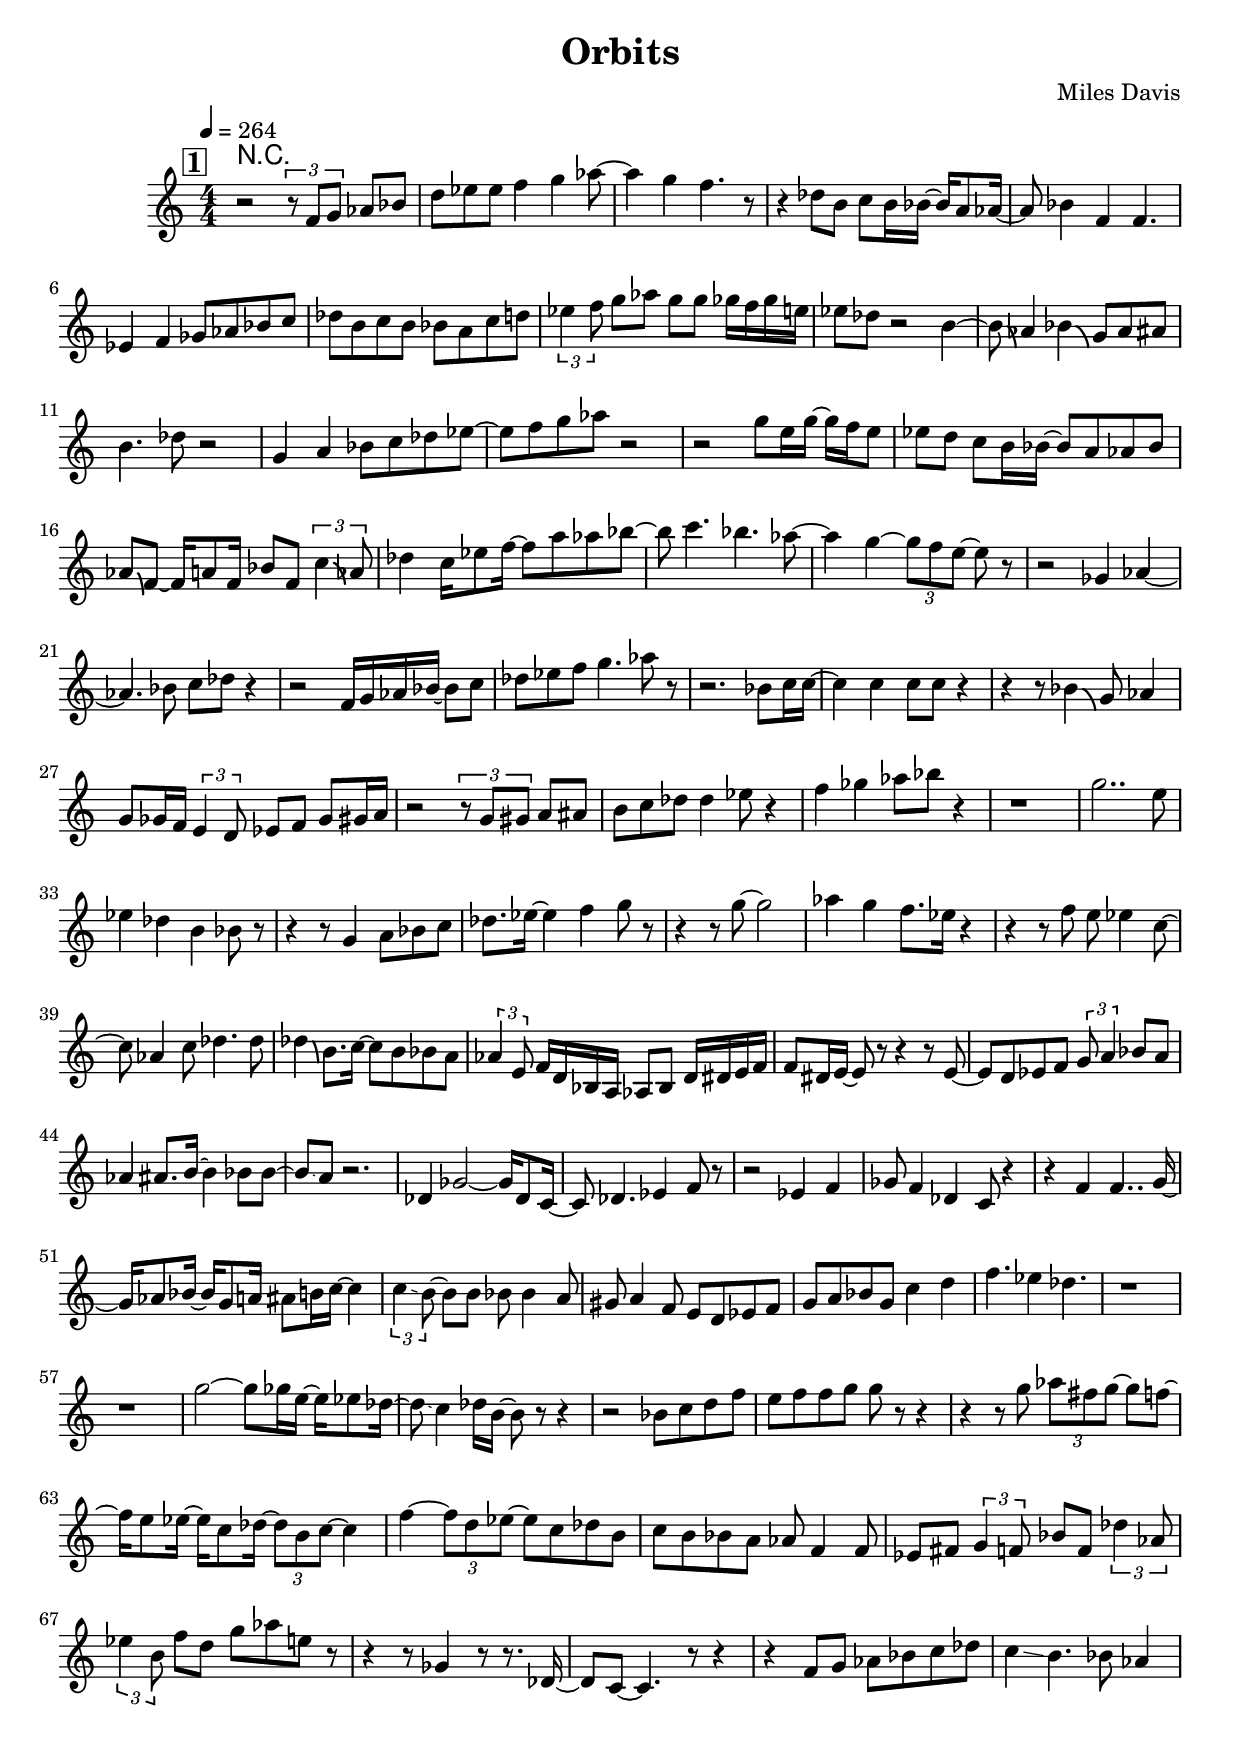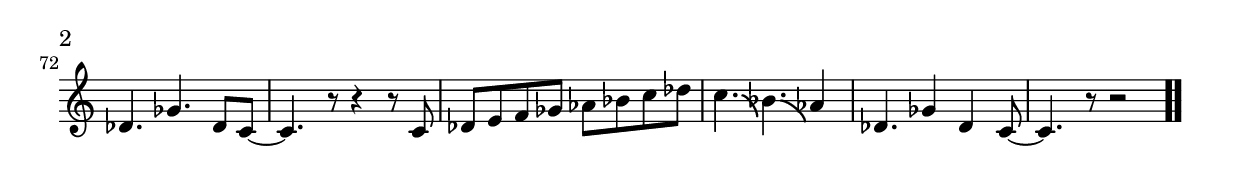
\version "2.13.2"

#(ly:set-option 'point-and-click #f)

\header {
  title = "Orbits"
  composer = "Miles Davis"
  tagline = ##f
}
global =
{
    \override Staff.TimeSignature #'style = #'()
    \time 4/4
    \clef "treble"
    \key c \major
    \override Rest #'direction = #'0
    \override MultiMeasureRest #'staff-position = #0
}
\score
{
<<
    \transpose c' c'

    \new ChordNames { \chords {
      \set majorSevenSymbol = \markup { "maj7" }
      \set minorChordModifier = \markup { \char ##x2013 }
      
      | r1 | s1 | s1 | s1 | s1 | s1 | s1 | s1 
      | s1 | s1 | s1 | s1 | s1 | s1 | s1 | s1 
      | s1 | s1 | s1 | s1 | s1 | s1 | s1 | s1 
      | s1 | s1 | s1 | s1 | s1 | s1 | s1 | s1 
      | s1 | s1 | s1 | s1 | s1 | s1 | s1 | s1 
      | s1 | s1 | s1 | s1 | s1 | s1 | s1 | s1 
      | s1 | s1 | s1 | s1 | s1 | s2. s4|
      }
      }

    \new Staff
    <<
    \transpose c' c'

    {
      \global
  		%\override Score.MetronomeMark #'transparent = ##t
  		%\override Score.MetronomeMark #'stencil = ##f
  		
  		\override HorizontalBracket #'direction = #UP
  		\override HorizontalBracket #'bracket-flare = #'(0 . 0)
  		
  		\override TextSpanner #'dash-fraction = #1.0
  		\override TextSpanner #'bound-details #'left #'text = \markup{ \concat{\draw-line #'(0 . -1.0) \draw-line #'(1.0 . 0) }}
  		\override TextSpanner #'bound-details #'right #'text = \markup{ \concat{ \draw-line #'(1.0 . 0) \draw-line #'(0 . -1.0) }}
          \set Score.markFormatter = #format-mark-box-numbers


      \tempo 4 = 264
      \set Score.currentBarNumber = #1
     
      \bar "||" \mark \default r2 \tuplet 3/2 {r8 f'8 g'8} aes'8 bes'8 
      | d''8 es''8 es''8 f''4 g''4 aes''8~ 
      | aes''4 g''4 f''4. r8 
      | r4 des''8 b'8 c''8 b'16 bes'16~ bes'16 a'8 aes'16~ 
      | aes'8 bes'4 f'4 f'4. 
      | es'4 f'4 ges'8 aes'8 bes'8 c''8 
      | des''8 b'8 c''8 b'8 bes'8 a'8 c''8 d''8 
      | \tuplet 3/2 {es''4 f''8} g''8 aes''8 g''8 g''8 ges''16 f''16 ges''16 e''16 
      | es''8 des''8 r2 b'4~ 
      | b'8\bendAfter #-4  aes'4 bes'4\bendAfter #-4  g'8 aes'8 ais'8 
      | b'4. des''8 r2 
      | g'4 a'4 bes'8 c''8 des''8 es''8~ 
      | es''8 f''8 g''8 aes''8 r2 
      | r2 g''8 e''16 g''16~ g''16 f''16 e''8 
      | es''8 d''8 c''8 b'16 bes'16~ bes'8 a'8 aes'8 bes'8 
      | aes'8\bendAfter #-4  f'8~ f'16 a'8 f'16 bes'8 f'8 \tuplet 3/2 {c''4\bendAfter #-4  aes'8} 
      | des''4 c''16 es''8 f''16~ f''8 a''8 aes''8 bes''8~ 
      | bes''8 c'''4. bes''4. aes''8~ 
      | aes''4 g''4~ \tuplet 3/2 {g''8 f''8 e''8~} e''8 r8 
      | r2 ges'4 aes'4~ 
      | aes'4. bes'8 c''8 des''8 r4 
      | r2 f'16 g'16 aes'16 bes'16~ bes'8 c''8 
      | des''8 es''8 f''8 g''4. aes''8 r8 
      | r2. bes'8 c''16 c''16~ 
      | c''4 c''4 c''8 c''8 r4 
      | r4 r8 bes'4\bendAfter #-4  g'8 aes'4 
      | g'8 ges'16 f'16 \tuplet 3/2 {e'4 d'8} es'8 f'8 ges'8 gis'16 a'16 
      | r2 \tuplet 3/2 {r8 g'8 gis'8} a'8 ais'8 
      | b'8 c''8 des''8 des''4 es''8 r4 
      | f''4 ges''4 aes''8 bes''8 r4 
      | r1 
      | g''2.. e''8 
      | es''4 des''4 b'4 bes'8 r8 
      | r4 r8 g'4 a'8 bes'8 c''8 
      | des''8. es''16~ es''4 f''4 g''8 r8 
      | r4 r8 g''8~ g''2 
      | aes''4 g''4 f''8. es''16 r4 
      | r4 r8 f''8 e''8 es''4 c''8~ 
      | c''8 aes'4 c''8 des''4. des''8 
      | des''4\bendAfter #-4  b'8. c''16~ c''8 b'8 bes'8 a'8 
      | \tuplet 3/2 {aes'4 e'8} f'16 d'16 bes16 a16 aes8 bes8 d'16 dis'16 e'16 f'16 
      | f'8 dis'16 e'16~ e'8 r8 r4 r8 e'8~ 
      | e'8 d'8 es'8 f'8 \tuplet 3/2 {g'8 a'4} bes'8 a'8 
      | aes'4 ais'8.\glissando  b'16~ b'4\glissando  bes'8 bes'8~ 
      | bes'8\glissando  a'8 r2. 
      | des'4 ges'2~ ges'16 des'8 c'16~ 
      | c'8 des'4. es'4 f'8 r8 
      | r2 es'4 f'4 
      | ges'8 f'4 des'4 c'8 r4 
      | r4 f'4 f'4.. g'16~ 
      | g'16 aes'8 bes'16~ bes'16 g'8 a'16 ais'8 b'16 c''16~ c''4 
      | \tuplet 3/2 {c''4\glissando  b'8~} b'8 b'8\glissando  bes'8 bes'4 a'8 
      | gis'8 a'4 f'8 e'8 d'8 es'8 f'8 
      | g'8 a'8 bes'8 g'8 c''4 d''4 
      | f''4. es''4 des''4. 
      | r1 
      | r1 
      | g''2~ g''8 ges''16 e''16~ e''16 es''8 des''16~ 
      | des''8\glissando  c''4 des''16 b'16~ b'8 r8 r4 
      | r2 bes'8 c''8 d''8 f''8 
      | e''8 f''8 f''8 g''8 g''8 r8 r4 
      | r4 r8 g''8 \tuplet 3/2 {aes''8 fis''8 g''8~} g''8 f''8~ 
      | f''16 e''8 es''16~ es''16 c''8 des''16~ \tuplet 3/2 {des''8 b'8 c''8~} c''4 
      | f''4~ \tuplet 3/2 {f''8 d''8 es''8~} es''8 c''8 des''8 b'8 
      | c''8 b'8 bes'8 a'8 aes'8 f'4 f'8 
      | es'8 fis'8 \tuplet 3/2 {g'4 f'8} bes'8 f'8 \tuplet 3/2 {des''4 aes'8} 
      | \tuplet 3/2 {es''4 b'8} f''8 d''8 g''8 aes''8 e''8 r8 
      | r4 r8 ges'4 r8 r8. des'16~ 
      | des'8 c'8~ c'4. r8 r4 
      | r4 f'8 g'8 aes'8 bes'8 c''8 des''8 
      | c''4\glissando  b'4. bes'8 aes'4 
      | des'4. ges'4. des'8 c'8~ 
      | c'4. r8 r4 r8 c'8 
      | des'8 e'8 f'8 ges'8 aes'8 bes'8 c''8 des''8 
      | c''4.\bendAfter #-4  bes'4.\bendAfter #-4  aes'4 
      | des'4. ges'4 des'4 c'8~ 
      | c'4. r8 r2\bar  ".."
    }
    >>
>>    
}
